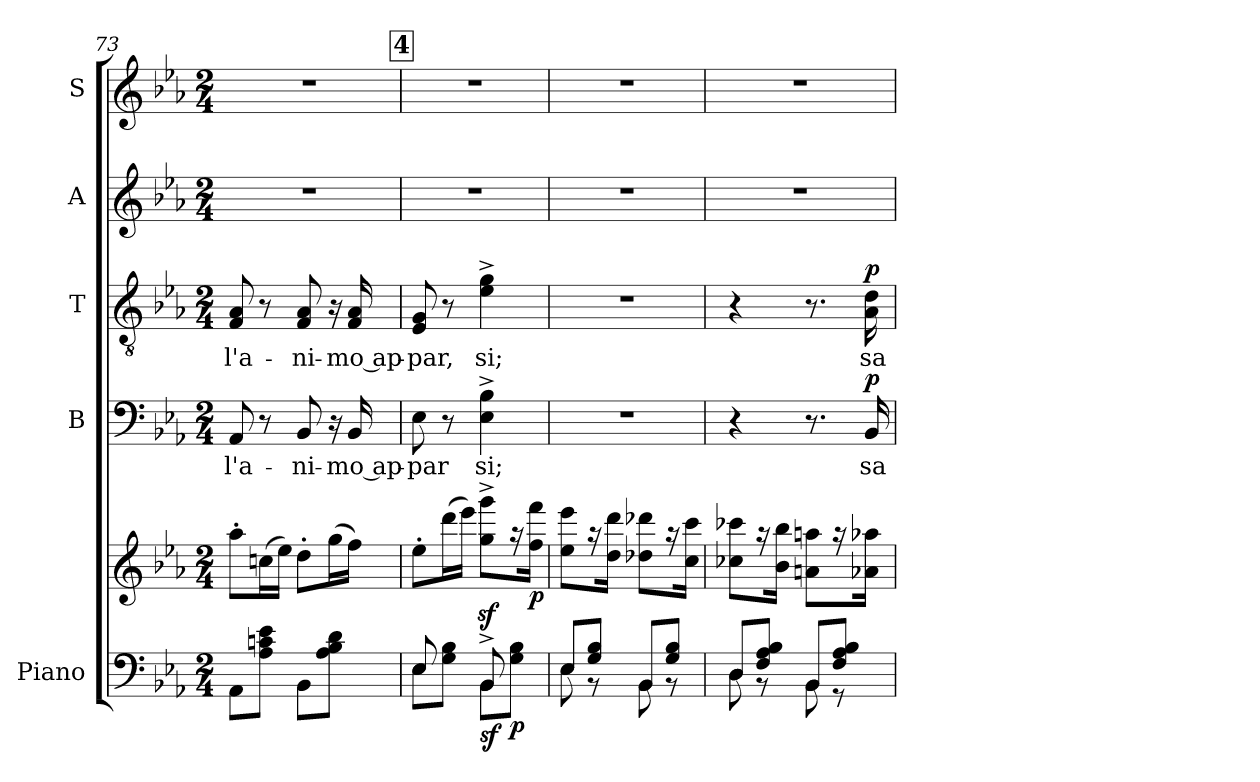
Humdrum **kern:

**kern	**kern	**dynam	**kern	**text	**dynam	**kern	**text	**dynam	**kern	**kern
*part5	*part5	*part5	*part4	*part4	*part4	*part3	*part3	*part3	*part2	*part1
*staff6	*staff5	*staff5/6	*staff4	*staff4	*staff4	*staff3	*staff3	*staff3	*staff2	*staff1
*I"Piano	*	*	*I"B	*	*	*I"T	*	*	*I"A	*I"S
*I'Pno	*	*	*I'B	*	*	*I'T	*	*	*I'A	*I'S
!!LO:LB:g=z
*clefF4	*clefG2	*	*clefF4	*	*	*clefGv2	*	*	*clefG2	*clefG2
*k[b-e-a-]	*k[b-e-a-]	*	*k[b-e-a-]	*	*	*k[b-e-a-]	*	*	*k[b-e-a-]	*k[b-e-a-]
*M2/4	*M2/4	*	*M2/4	*	*	*M2/4	*	*	*M2/4	*M2/4
=73	=73	=73	=73	=73	=73	=73	=73	=73	=73	=73
!	!	!	!	!LO:LY:b	!	!	!LO:LY:b	!	!	!
8AA-\L	8aa-'\L	.	8AA-/	-l'a-	.	8F!/ 8A-/	-l'a-	.	2r	2r
8A-\ 8cn\ 8e-\J	(>16ccn\L	.	8r	.	.	8r	.	.	.	.
.	16ee-\JJ)	.	.	.	.	.	.	.	.	.
!	!	!	!	!LO:LY:b	!	!	!LO:LY:b	!	!	!
8BB-\L	8dd'\L	.	8BB-/	-ni-	.	8F!/ 8A-/	-ni-	.	.	.
8A-\ 8B-\ 8d\J	(>16gg\L	.	16r	.	.	16r	.	.	.	.
!	!	!	!	!LO:LY:b	!	!	!LO:LY:b	!	!	!
.	16ff\JJ)	.	16BB-/	-mo ap-	.	16F!/ 16A-/	-mo ap-	.	.	.
!!LO:REH:place=s1:a:B:fs=14:t=4
=74	=74	=74	=74	=74	=74	=74	=74	=74	=74	=74
*^	*	*	*	*	*	*	*	*	*	*
!	!	!	!	!	!LO:LY:b	!	!	!LO:LY:b	!	!	!
8E-/	8E-\L	8ee-'\L	.	8E-\	-par	.	8E-!/ 8G/	-par,	.	2r	2r
8rA	8G\ 8B-\J	(>16ddd\L	.	8r	.	.	8r	.	.	.	.
.	.	16eee-\JJ)	.	.	.	.	.	.	.	.	.
!	!	!	!LO:DY:b=2	!	!LO:LY:b	!	!	!LO:LY:b	!	!	!
8BB-^/	8BB-\L	8gg\z<^ 8ggg\z<^L	sf	4E-\^ 4B-!\^	si;	.	4e-!\^ 4g\^	si;	.	.	.
!	!	!	!LO:DY:b=2	!	!	!	!	!	!	!	!
8rA	8G\ 8B-\J	16raa	p	.	.	.	.	.	.	.	.
!	!	!	!LO:DY:b	!	!	!	!	!	!	!	!
.	.	16ff\ 16fff\Jk	p	.	.	.	.	.	.	.	.
=75	=75	=75	=75	=75	=75	=75	=75	=75	=75	=75	=75
8E-/L	8E-\	8ee-\ 8eee-\L	.	2r	.	.	2r	.	.	2r	2r
8G/ 8B-/J	8r	16raa	.	.	.	.	.	.	.	.	.
.	.	16dd\ 16ddd\Jk	.	.	.	.	.	.	.	.	.
8BB-/L	8BB-\	8dd-X\ 8ddd-X\L	.	.	.	.	.	.	.	.	.
8G/ 8B-/J	8r	16raa	.	.	.	.	.	.	.	.	.
.	.	16cc\ 16ccc\Jk	.	.	.	.	.	.	.	.	.
=76	=76	=76	=76	=76	=76	=76	=76	=76	=76	=76	=76
8D/L	8D\	8cc-X\ 8ccc-X\L	.	4r	.	.	4r	.	.	2r	2r
8F/ 8A-/ 8B-/J	8r	16raa	.	.	.	.	.	.	.	.	.
.	.	16b-\ 16bb-\Jk	.	.	.	.	.	.	.	.	.
8BB-/L	8BB-\	8an\ 8aan\L	.	8.r	.	.	8.r	.	.	.	.
8F/ 8A-/ 8B-/J	8r	16raa	.	.	.	.	.	.	.	.	.
!	!	!	!	!	!LO:LY:b	!LO:DY:a	!	!LO:LY:b	!LO:DY:a	!	!
.	.	16a-X\ 16aa-X\Jk	.	16BB-/	sa-	p	16A-!\ 16d\	sa-	p	.	.
*v	*v	*	*	*	*	*	*	*	*	*	*
=	=	=	=	=	=	=	=	=	=	=
*-	*-	*-	*-	*-	*-	*-	*-	*-	*-	*-
